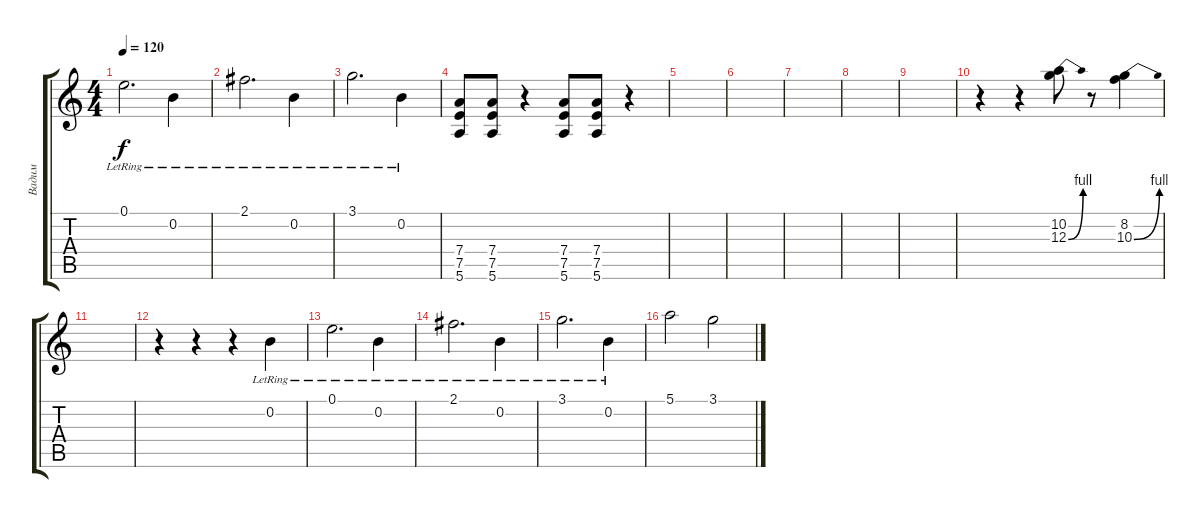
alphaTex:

\track ("Вадим" "Вадим") {instrument electricguitarclean}
\staff {score tabs}
\tuning (E4 B3 G3 D3 A2 E2) {hide}
\ts (4 4)
\tempo 120
\clef g2
\ks c
0.1{lr}.2{d dy f} 0.2{lr}.4 |
2.1{lr}.2{d} 0.2{lr}.4 |
3.1{lr}.2{d} 0.2{lr}.4 |
(7.4 7.5 5.6).8 (7.4 7.5 5.6).8 r.4 (7.4 7.5 5.6).8 (7.4 7.5 5.6).8 r.4 |
|
|
|
|
|
r.4 r.4 (10.2 12.3{be (bend 0 0 60 4)}).8 r.8 (8.2 10.3{be (bend 0 0 60 4)}).4 |
|
r.4 r.4 r.4 0.2{lr}.4 |
0.1{lr}.2{d} 0.2{lr}.4 |
2.1{lr}.2{d} 0.2{lr}.4 |
3.1{lr}.2{d} 0.2{lr}.4 |
5.1.2 3.1.2
